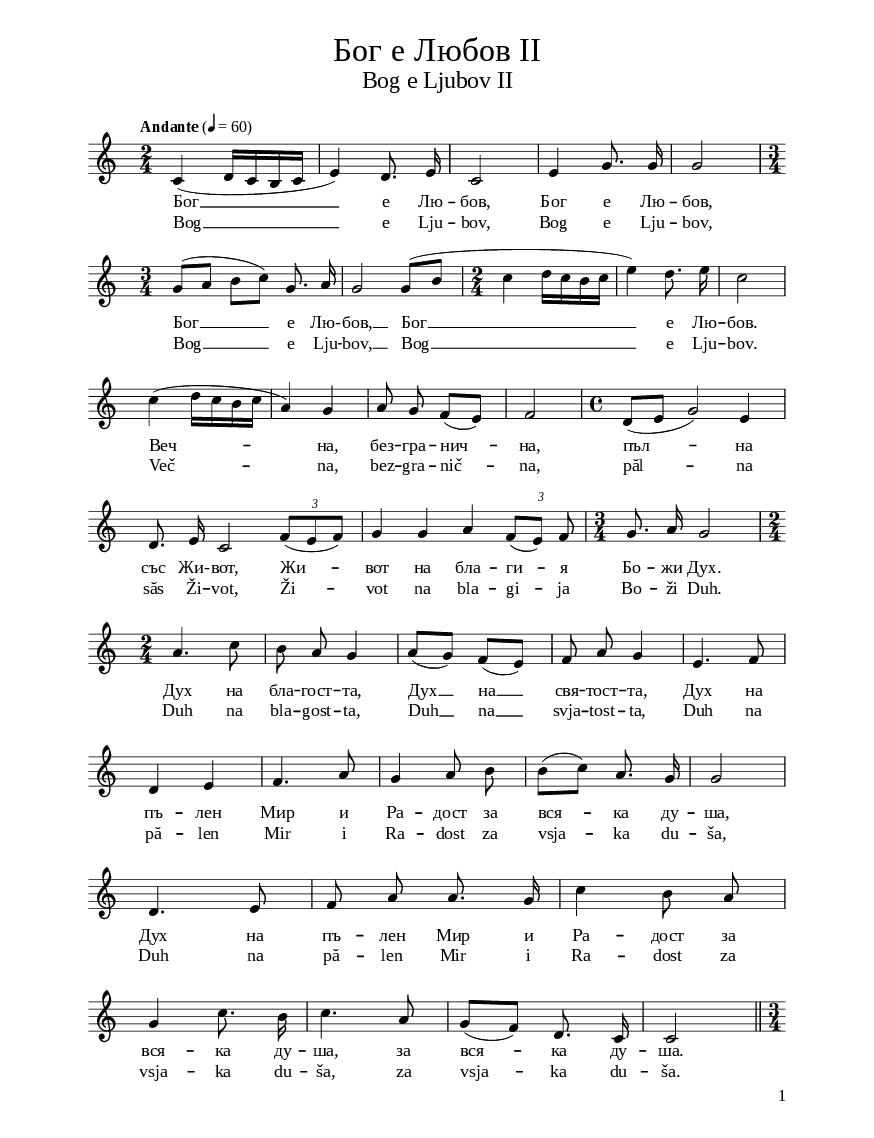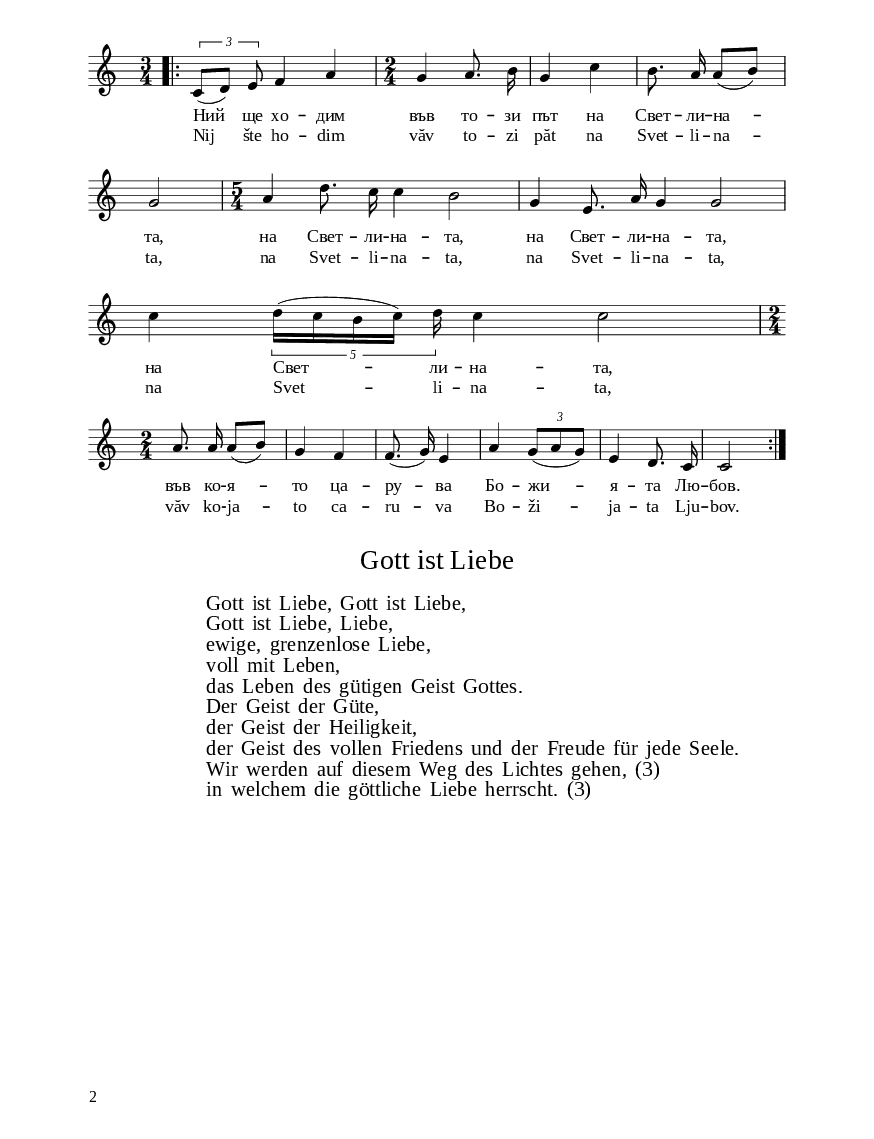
\version "2.24.1"

% include paper part and global functions
\include "include/globals.ily"

\bookpart {
  \label #'ref166
  \tocItem \markup "Бог е Любов II – Bog e Ljubov II"
  \include "include/bookpart-paper.ily"
  \score {
    \include "include/score-layout.ily"

    \new Voice \absolute {
      \clef treble
      \key c \major
      \time 2/4
      \tempoFunc "Andante" 4 "60"
      \autoBeamOff
      c'4 (  d'16 [  c'16  b16  c'16 ]
      | % 2
      e'4 )  d'8.  e'16 | % 3
      c'2 | % 4
      e'4  g'8.  g'16 | % 5
      g'2 \break | % 6
      \time 3/4 g'8 ( [  a'8 ]  b'8 [  c''8 ) ]  % 7
      g'8.   a'16 |  g'2 % 8
       g'8 ( [  b'8 ] | % 9
      \time 2/4 c''4  d''16 [  c''16  b'16
      c''16 ] |
      e''4 )  d''8.  e''16 | % 11
      c''2 \break | % 12
      c''4 (  d''16 [  c''16  b'16
      c''16 ] | % 13
      a'4 )  g'4 | % 14
      a'8  g'8  f'8 ( [  e'8 ) ] | % 15
      f'2 | % 16
      \time 4/4  | % 16
      d'8 ( [  e'8  ]  g'2 ) e'4 | \break % 17
      d'8.  e'16  c'2 \once \omit
      TupletBracket
      \times 2/3  {
        f'8 ( [  e'8  f'8 ) ]
      }
      |  % 18
      g'4  g'4  a'4 \once \omit TupletBracket
      \times 2/3  {
        f'8 ( [  e'8 )  ] f'8
      }
      | % 19
      \time 3/4  | % 19
      g'8.  a'16  g'2 |
      \time 2/4  |
      a'4.  c''8 |  % 21
      b'8  a'8  g'4 |  % 22
      a'8 ( [  g'8 ) ]  f'8 ( [  e'8 ) ]
      | % 23
      f'8  a'8  g'4 | % 24
      e'4.  f'8 | % 25
      d'4  e'4 | % 26
      f'4.  a'8   | % 27
      g'4  a'8  b'8 | % 28
      b'8 ( [  c''8 ) ]  a'8.  g'16 | % 29
      g'2 \break |
      d'4.  e'8 | % 31
      f'8  a'8  a'8.  g'16 | % 32
      c''4  b'8  a'8 \break | % 33
      g'4  c''8.  b'16 | % 34
      c''4.  a'8 | % 35
      g'8 ( [  f'8 ) ]  d'8.  c'16 | % 36
      c'2 \break
         \bar ".|:-||"
      \repeat volta 2 {
        | % 37
        \time 3/4  | % 37

        \times 2/3  {
          c'8 ( [  d'8 ) ]  e'8
        }
        f'4  a'4 | % 38
        \time 2/4  | % 38
        g'4  a'8.   b'16   | % 39
        g'4  c''4  |
        b'8.  a'16  a'8 ( [  b'8 ) ] | % 41
        g'2  | % 42
        \time 5/4  | % 42
        a'4  d''8.  c''16  c''4
        b'2 | % 43
        g'4  e'8.  a'16  g'4  g'2 | \break % 44
        c''4
        \times 4/5  {
          d''16 ( [  c''16  b'16
          c''16 )  ] d''16
        }
        c''4  c''2 \break | % 45
        \time 2/4  | % 45
        a'8.  a'16  a'8 ( [  b'8 ) ] | % 46
        g'4  f'4 | % 47
        f'8. (  g'16 )  e'4 | % 48
        a'4 \once \omit TupletBracket
        \times 2/3  {
          g'8 ( [  a'8  g'8 ) ]
        }
        | % 49
        e'4  d'8.  c'16 |
        c'2
      }
    }

    \addlyrics {
      Бог __ е Лю -- бов,
      Бог е Лю -- бов, Бог __    е
      "Лю-" -- бов, __  Бог __
      е Лю -- бов. Веч --
      на, без -- гра -- нич
      -- на, пъл -- на със "Жи-" --
      вот, Жи --  вот на бла -- ги
      -- я Бо -- жи Дух. Дух на бла --
      гост -- та, Дух __  на __  свя --
      тост -- та, Дух на пъ -- лен Мир
      и Ра -- дост за вся -- ка ду --
      ша, Дух на пъ -- лен Мир и Ра --
      дост за вся -- ка ду -- ша, за
      вся -- ка ду -- ша. Ний  ще
      хо -- дим във то -- зи път на
      Свет -- ли -- на -- та, на Свет --
      ли -- на -- та, на Свет -- ли -- на --
      та, на Свет --   ли -- на --
      та, във ко -- я -- то ца -- ру
      -- ва Бо -- жи --  я -- та
      Лю -- бов.}
    \addlyrics {
      Bog __ e Lju -- bov,
      Bog e Lju -- bov, Bog __    e
      Lju -- bov, __ Bog __
      e Lju -- bov. Več --
      na, bez -- gra -- nič
      -- na, păl -- na săs Ži --
      vot, Ži --  vot na bla -- gi
      -- ja Bo -- ži Duh. Duh na bla --
      gost -- ta, Duh __ na __  svja --
      tost -- ta, Duh na pă -- len Mir
      i Ra -- dost za vsja -- ka du --
      ša, Duh na pă -- len Mir i Ra --
      dost za vsja -- ka du -- ša, za
      vsja -- ka du -- ša. Nij  šte
      ho -- dim văv to -- zi păt na
      Svet -- li -- na -- ta, na Svet --
      li -- na -- ta, na Svet -- li -- na --
      ta, na Svet --   li -- na --
      ta, văv ko -- ja -- to ca -- ru
      -- va Bo -- ži --  ja -- ta
      Lju -- bov.}

        \header {
          title = \titleFunc "Бог е Любов II" "Bog e Ljubov II"
        }

        \midi{}

      } % score



      % include foreign translation(s) of the song
      \version "2.22.1"

\markup \fill-line { \fontsize #deTitleFontSize "Gott ist Liebe" }
\markup \null
\markup \null
\markup \fontsize #deCoupletFontSize {
  \hspace #10
  \override #`(baseline-skip . ,deCoupletBaselineSkip)
  \column {


    \line { " "  Gott ist Liebe, Gott ist Liebe, }

    \line { " " Gott ist Liebe, Liebe,}

    \line { " " ewige, grenzenlose Liebe, }

    \line { " " voll mit Leben, }

    \line { " " das Leben des gütigen Geist Gottes. }

    \line { " " Der Geist der Güte, }

    \line { " " der Geist der Heiligkeit,}

    \line { " " der Geist des vollen Friedens und der Freude für jede Seele.}

    \line { " " Wir werden auf diesem Weg des Lichtes gehen, (3)  }
    \line { " " in welchem die göttliche Liebe herrscht. (3)}



  }


}


    } % bookpart


